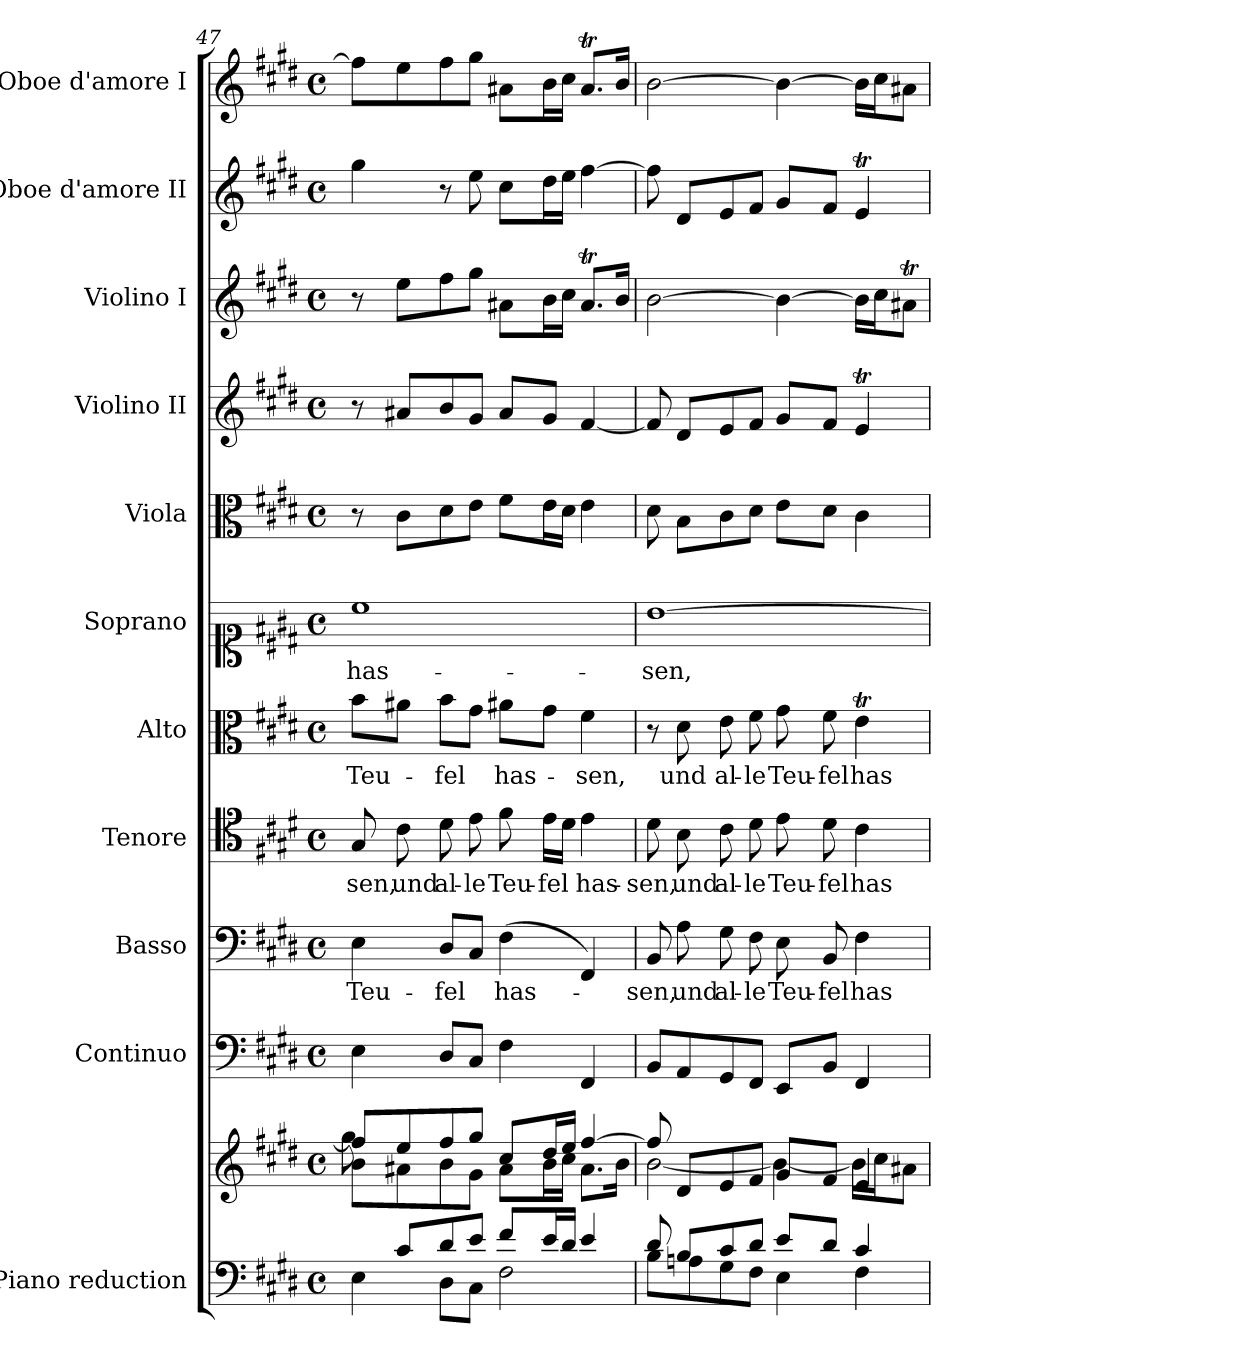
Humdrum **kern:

**kern	**kern	**kern	**kern	**text	**kern	**text	**kern	**text	**kern	**text	**kern	**kern	**kern	**kern	**kern
*part11	*part11	*part10	*part9	*part9	*part8	*part8	*part7	*part7	*part6	*part6	*part5	*part4	*part3	*part2	*part1
*staff12	*staff11	*staff10	*staff9	*staff9	*staff8	*staff8	*staff7	*staff7	*staff6	*staff6	*staff5	*staff4	*staff3	*staff2	*staff1
*I"Piano reduction	*	*I"Continuo	*I"Basso	*	*I"Tenore	*	*I"Alto	*	*I"Soprano	*	*I"Viola	*I"Violino II	*I"Violino I	*I"Oboe d'amore II	*I"Oboe d'amore I
*I'Pno	*	*	*	*	*	*	*	*	*	*	*I'Vla	*I'Vln	*I'Vln	*I'Ob	*I'Ob
!!LO:PB:g=z
*clefF4	*clefG2	*clefF4	*clefF4	*	*clefC4	*	*clefC3	*	*clefC1	*	*clefC3	*clefG2	*clefG2	*clefG2	*clefG2
*k[f#c#g#d#]	*k[f#c#g#d#]	*k[f#c#g#d#]	*k[f#c#g#d#]	*	*k[f#c#g#d#]	*	*k[f#c#g#d#]	*	*k[f#c#g#d#]	*	*k[f#c#g#d#]	*k[f#c#g#d#]	*k[f#c#g#d#]	*k[f#c#g#d#]	*k[f#c#g#d#]
*M4/4	*M4/4	*M4/4	*M4/4	*	*M4/4	*	*M4/4	*	*M4/4	*	*M4/4	*M4/4	*M4/4	*M4/4	*M4/4
*met(c)	*met(c)	*met(c)	*met(c)	*	*met(c)	*	*met(c)	*	*met(c)	*	*met(c)	*met(c)	*met(c)	*met(c)	*met(c)
=47	=47	=47	=47	=47	=47	=47	=47	=47	=47	=47	=47	=47	=47	=47	=47
*^	*^	*	*	*	*	*	*	*	*	*	*	*	*	*	*
*	*	*	*^	*	*	*	*	*	*	*	*	*	*	*	*	*	*
!	!	!	!	!	!	!	!LO:LY:b	!	!LO:LY:b	!	!LO:LY:b	!	!LO:LY:b	!	!	!	!	!
8ryy	4E\	8ff#/L]	8b\L	8gg#\	4E\	4E\	Teu-	8G#/	-sen,	8b\L	Teu-	1cc#	has-	8r	8r	8r	4gg#\	8ff#\L]
!	!	!	!	!	!	!	!	!	!LO:LY:b	!	!	!	!	!	!	!	!	!
8c#/L	.	8ee/	8a#X\	2..ryy	.	.	.	8c#\	und	8a#X\J	.	.	.	8c#\L	8a#X/L	8ee\L	.	8ee\
!	!	!	!	!	!	!	!LO:LY:b	!	!LO:LY:b	!	!LO:LY:b	!	!	!	!	!	!	!
8d#/	8D#\L	8ff#/	8b\	.	8D#/L	8D#/L	-fel	8d#\	al-	8b\L	-fel	.	.	8d#\	8b/	8ff#\	8r	8ff#\
!	!	!	!	!	!	!	!	!	!LO:LY:b	!	!	!	!	!	!	!	!	!
8e/J	8C#\J	8gg#/J	8g#\J	.	8C#/J	8C#/J	.	8e\	-le	8g#\J	.	.	.	8e\J	8g#/J	8gg#\J	8ee\	8gg#\J
!	!	!	!	!	!	!	!LO:LY:b	!	!LO:LY:b	!	!LO:LY:b	!	!	!	!	!	!	!
8f#/L	2F#\	8cc#/L	8a#\L	.	4F#\	(>4F#\	has-	8f#\	Teu-	8a#X\L	has-	.	.	8f#\L	8a#/L	8a#X\L	8cc#\L	8a#X\L
!	!	!	!	!	!	!	!	!	!LO:LY:b	!	!	!	!	!	!	!	!	!
16e/L	.	16dd#/L	16b\L	.	.	.	.	16e\LL	-fel	8g#\J	.	.	.	16e\L	8g#/J	16b\L	16dd#\L	16b\L
16d#/JJ	.	16ee/JJ	16cc#\JJ	.	.	.	.	16d#\JJ	.	.	.	.	.	16d#\JJ	.	16cc#\JJ	16ee\JJ	16cc#\JJ
!	!	!	!	!	!	!	!	!	!LO:LY:b	!	!LO:LY:b	!	!	!	!	!	!	!
4e/	.	[4ff#/	8.a#\L	.	4FF#/	4FF#/)	.	4e\	has-	4f#\	-sen,	.	.	4e\	[4f#/	8.a#t/L	[4ff#\	8.a#t/L
.	.	.	16b\Jk	.	.	.	.	.	.	.	.	.	.	.	.	16b/Jk	.	16b/Jk
*	*	*	*v	*v	*	*	*	*	*	*	*	*	*	*	*	*	*	*
=48	=48	=48	=48	=48	=48	=48	=48	=48	=48	=48	=48	=48	=48	=48	=48	=48	=48
!	!	!	!	!	!	!LO:LY:b	!	!LO:LY:b	!	!	!	!LO:LY:b	!	!	!	!	!
8d#/	8B\L	8ff#/]	[2b\	8BB/L	8BB/	-sen,	8d#\	-sen,	8r	.	[1b	-sen,	8d#\	8f#/]	[2b\	8ff#\]	[2b\
!	!	!	!	!	!	!LO:LY:b	!	!LO:LY:b	!	!LO:LY:b	!	!	!	!	!	!	!
8B/L	8An\	8d#/L	.	8AA/	8A\	und	8B\	und	8d#\	und	.	.	8B\L	8d#/L	.	8d#/L	.
!	!	!	!	!	!	!LO:LY:b	!	!LO:LY:b	!	!LO:LY:b	!	!	!	!	!	!	!
8c#/	8G#\	8e/	.	8GG#/	8G#\	al-	8c#\	al-	8e\	al-	.	.	8c#\	8e/	.	8e/	.
!	!	!	!	!	!	!LO:LY:b	!	!LO:LY:b	!	!LO:LY:b	!	!	!	!	!	!	!
8d#/J	8F#\J	8f#/J	.	8FF#/J	8F#\	-le	8d#\	-le	8f#\	-le	.	.	8d#\J	8f#/J	.	8f#/J	.
!	!	!	!	!	!	!LO:LY:b	!	!LO:LY:b	!	!LO:LY:b	!	!	!	!	!	!	!
8e/L	4E\	8g#/L	4b\_	8EE/L	8E\	Teu-	8e\	Teu-	8g#\	Teu-	.	.	8e\L	8g#/L	4b\_	8g#/L	4b\_
!	!	!	!	!	!	!LO:LY:b	!	!LO:LY:b	!	!LO:LY:b	!	!	!	!	!	!	!
8d#/J	.	8f#/J	.	8BB/J	8BB/	-fel	8d#\	-fel	8f#\	-fel	.	.	8d#\J	8f#/J	.	8f#/J	.
!	!	!	!	!	!	!LO:LY:b	!	!LO:LY:b	!	!LO:LY:b	!	!	!	!	!	!	!
4c#/	4F#\	4e/	16b\LL]	4FF#/	4F#\	has-	4c#\	has-	4eT\	has-	.	.	4c#\	4eT/	16b\LL]	4eT/	16b\LL]
.	.	.	16cc#\J	.	.	.	.	.	.	.	.	.	.	.	16cc#\J	.	16cc#\J
.	.	.	8a#X\J	.	.	.	.	.	.	.	.	.	.	.	8a#Xt\J	.	8a#X\J
*v	*v	*	*	*	*	*	*	*	*	*	*	*	*	*	*	*	*
*	*v	*v	*	*	*	*	*	*	*	*	*	*	*	*	*	*
=	=	=	=	=	=	=	=	=	=	=	=	=	=	=	=
*-	*-	*-	*-	*-	*-	*-	*-	*-	*-	*-	*-	*-	*-	*-	*-
